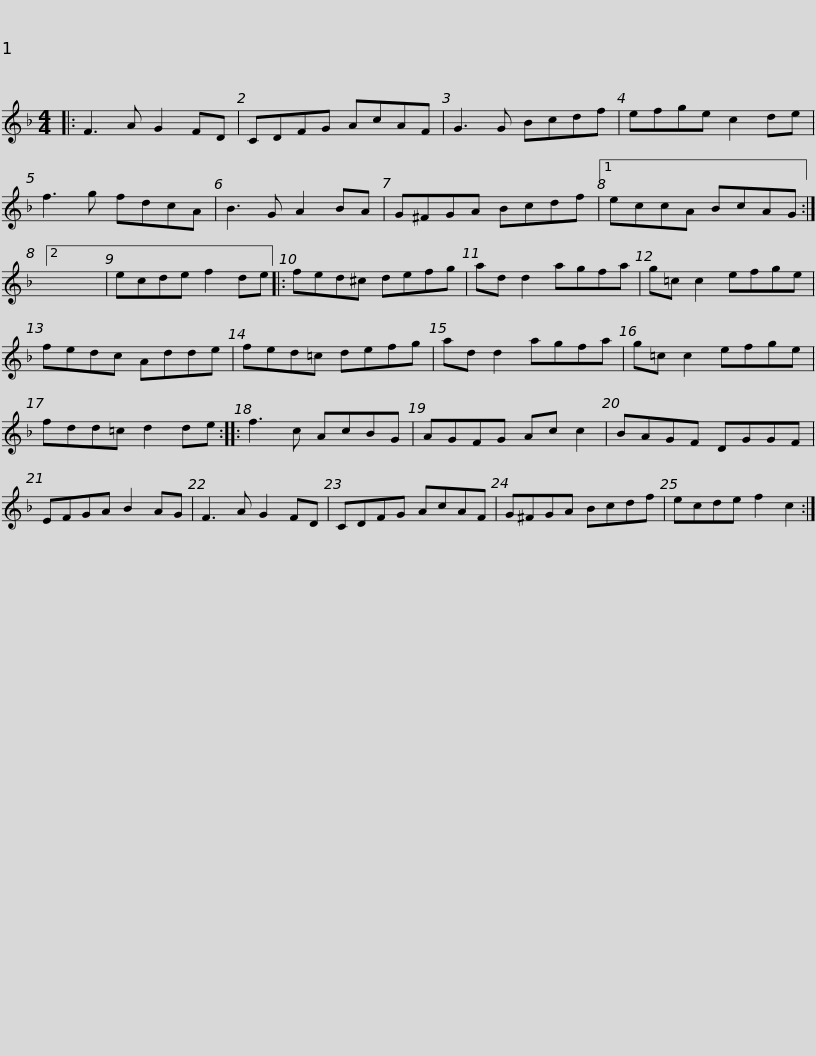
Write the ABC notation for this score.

X:1
L:1/8
M:4/4
I:linebreak $
K:F
V:1 treble
V:1
|: F3 A G2 FD | CDFG AcAF | G3 G Bcdf | efge c2 de | f3 g fdcA | %5
 B3 G A2 BA |$ G^FGA Bcdf |1 eccA BcAG :|2 x8 | ecde f2 de |: %10
 fed^c defg | ad d2 agfa |$ g=c c2 efge | fedc Adde | fed=c defg | %15
 ad d2 agfa | g=c c2 efge |$ fdd=c d2 de :: f3 c AcBG | AGFG Ac c2 | %20
 BAGF DGGF | EFGA B2 AG | F3 A G2 FD |$ CDFG AcAF | G^FGA Bcdf | %25
 ecde f2 c2 :| %26
